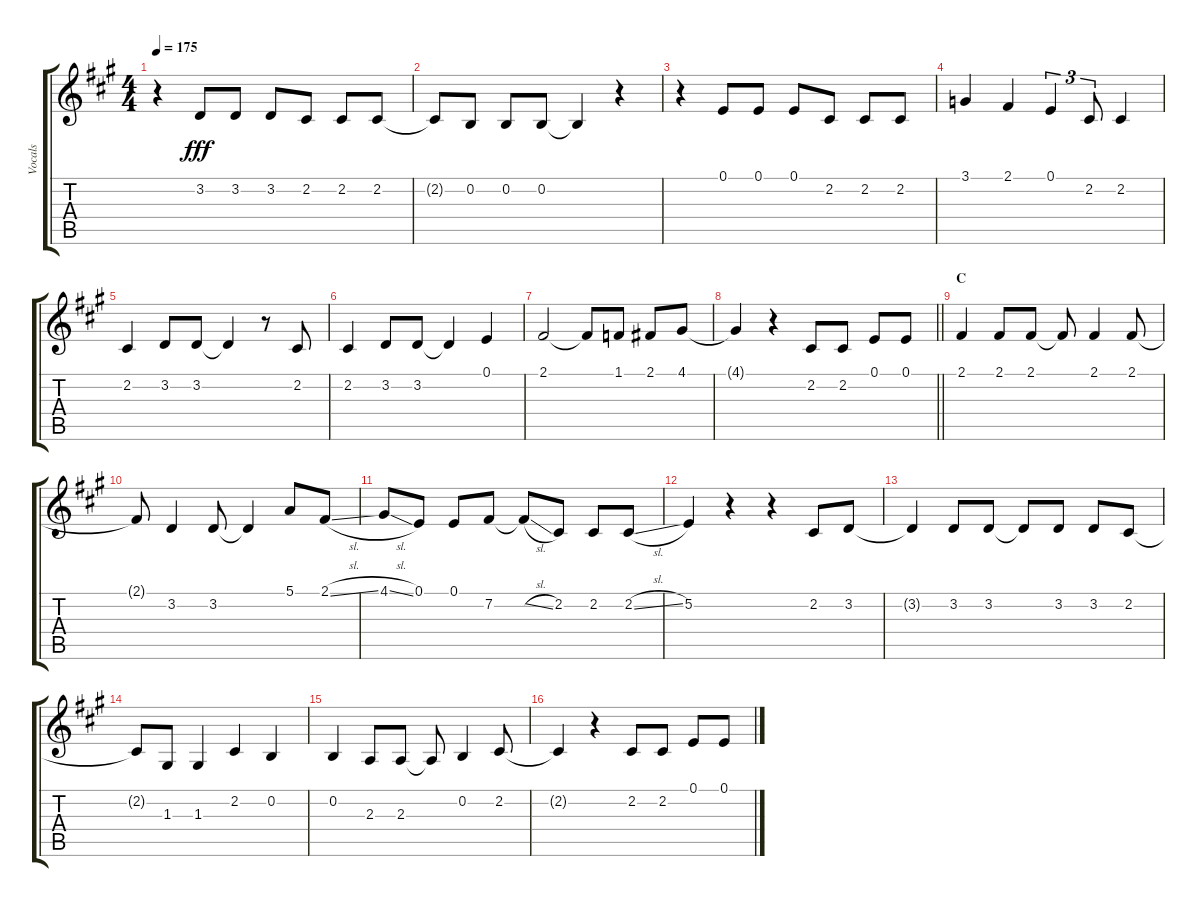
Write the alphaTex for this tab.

\track ("Vocals" "Vocals") {instrument voiceoohs}
\staff {score tabs}
\tuning (E4 B3 G3 D3 A2 E2) {hide}
\ts (4 4)
\tempo 175
\clef g2
\ks a
r.4{dy fff} 3.2.8 3.2.8 3.2.8 2.2.8 2.2.8 2.2.8 |
2.2{t}.8 0.2.8 0.2.8 0.2.8 0.2{t}.4 r.4 |
r.4 0.1.8 0.1.8 0.1.8 2.2.8 2.2.8 2.2.8 |
3.1.4 2.1.4 0.1.4{tu (3 2)} 2.2.8{tu (3 2)} 2.2.4 |
2.2.4 3.2.8 3.2.8 3.2{t}.4 r.8 2.2.8 |
2.2.4 3.2.8 3.2.8 3.2{t}.4 0.1.4 |
2.1.2 2.1{t}.8 1.1.8 2.1.8 4.1.8 |
\barLineRight lightlight
4.1{t}.4 r.4 2.2.8 2.2.8 0.1.8 0.1.8 |
\section ("" "C")
2.1.4 2.1.8 2.1.8 2.1{t}.8 2.1.4 2.1.8 |
2.1{t}.8 3.2.4 3.2.8 3.2{t}.4 5.1.8 2.1{sl}.8 |
4.1{sl}.8 0.1.8 0.1.8 7.2.8 7.2{sl t}.8 2.2.8 2.2.8 2.2{sl}.8 |
5.2.4 r.4 r.4 2.2.8 3.2.8 |
3.2{t}.4 3.2.8 3.2.8 3.2{t}.8 3.2.8 3.2.8 2.2.8 |
2.2{t}.8 1.3.8 1.3.4 2.2.4 0.2.4 |
0.2.4 2.3.8 2.3.8 2.3{t}.8 0.2.4 2.2.8 |
2.2{t}.4 r.4 2.2.8 2.2.8 0.1.8 0.1.8
